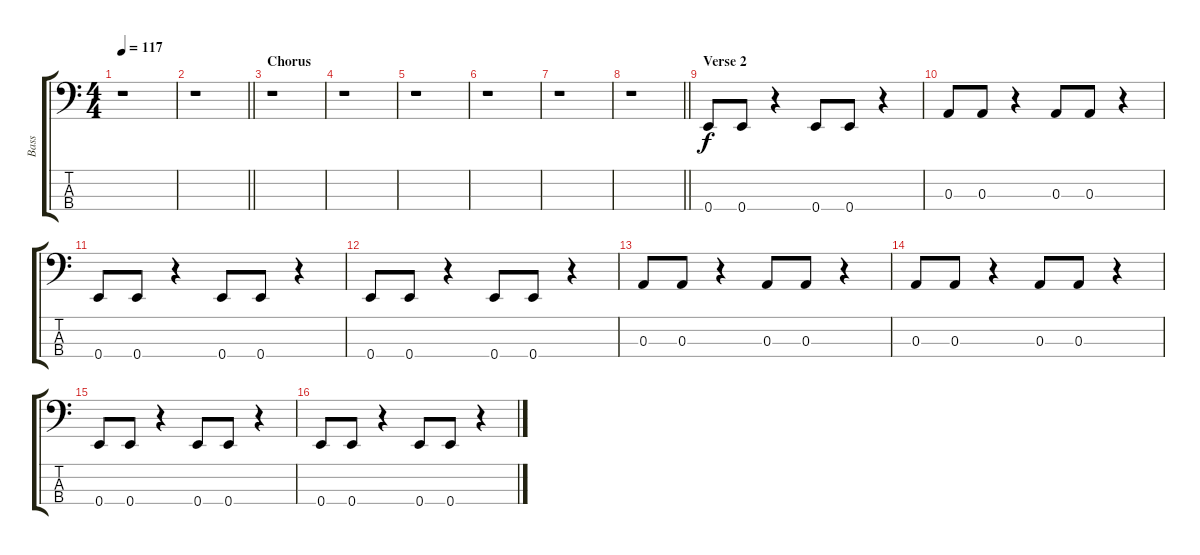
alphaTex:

\track ("Bass" "Bass") {instrument electricbassfinger}
\staff {score tabs}
\tuning (G2 D2 A1 E1) {hide}
\ts (4 4)
\tempo 117
\clef f4
\ks c
r.1{dy f} |
\barLineRight lightlight
r.1 |
\section ("" "Chorus")
r.1 |
r.1 |
r.1 |
r.1 |
r.1 |
\barLineRight lightlight
r.1 |
\section ("" "Verse 2")
0.4.8 0.4.8 r.4 0.4.8 0.4.8 r.4 |
0.3.8 0.3.8 r.4 0.3.8 0.3.8 r.4 |
0.4.8 0.4.8 r.4 0.4.8 0.4.8 r.4 |
0.4.8 0.4.8 r.4 0.4.8 0.4.8 r.4 |
0.3.8 0.3.8 r.4 0.3.8 0.3.8 r.4 |
0.3.8 0.3.8 r.4 0.3.8 0.3.8 r.4 |
0.4.8 0.4.8 r.4 0.4.8 0.4.8 r.4 |
0.4.8 0.4.8 r.4 0.4.8 0.4.8 r.4
